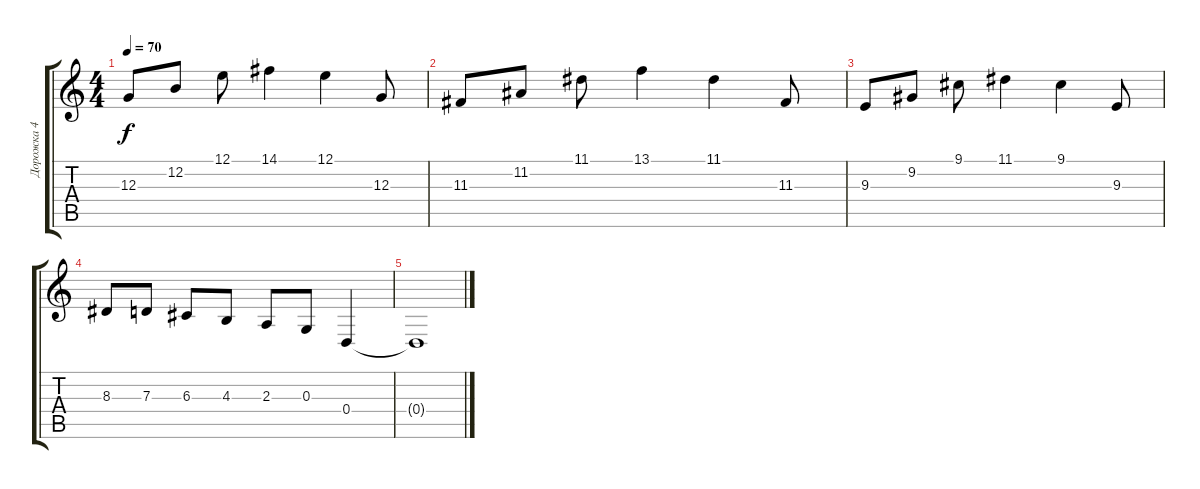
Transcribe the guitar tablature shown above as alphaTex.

\track ("Дорожка 4" "Дорожка 4") {instrument electricgrandpiano}
\staff {score tabs}
\tuning (E4 B3 G3 D3 A2 E2) {hide}
\ts (4 4)
\tempo 70
\clef g2
\ks c
12.3.8{dy f} 12.2.8 12.1.8 14.1.4 12.1.4 12.3.8 |
11.3.8 11.2.8 11.1.8 13.1.4 11.1.4 11.3.8 |
9.3.8 9.2.8 9.1.8 11.1.4 9.1.4 9.3.8 |
8.3.8 7.3.8 6.3.8 4.3.8 2.3.8 0.3.8 0.4.4 |
0.4{t}.1
